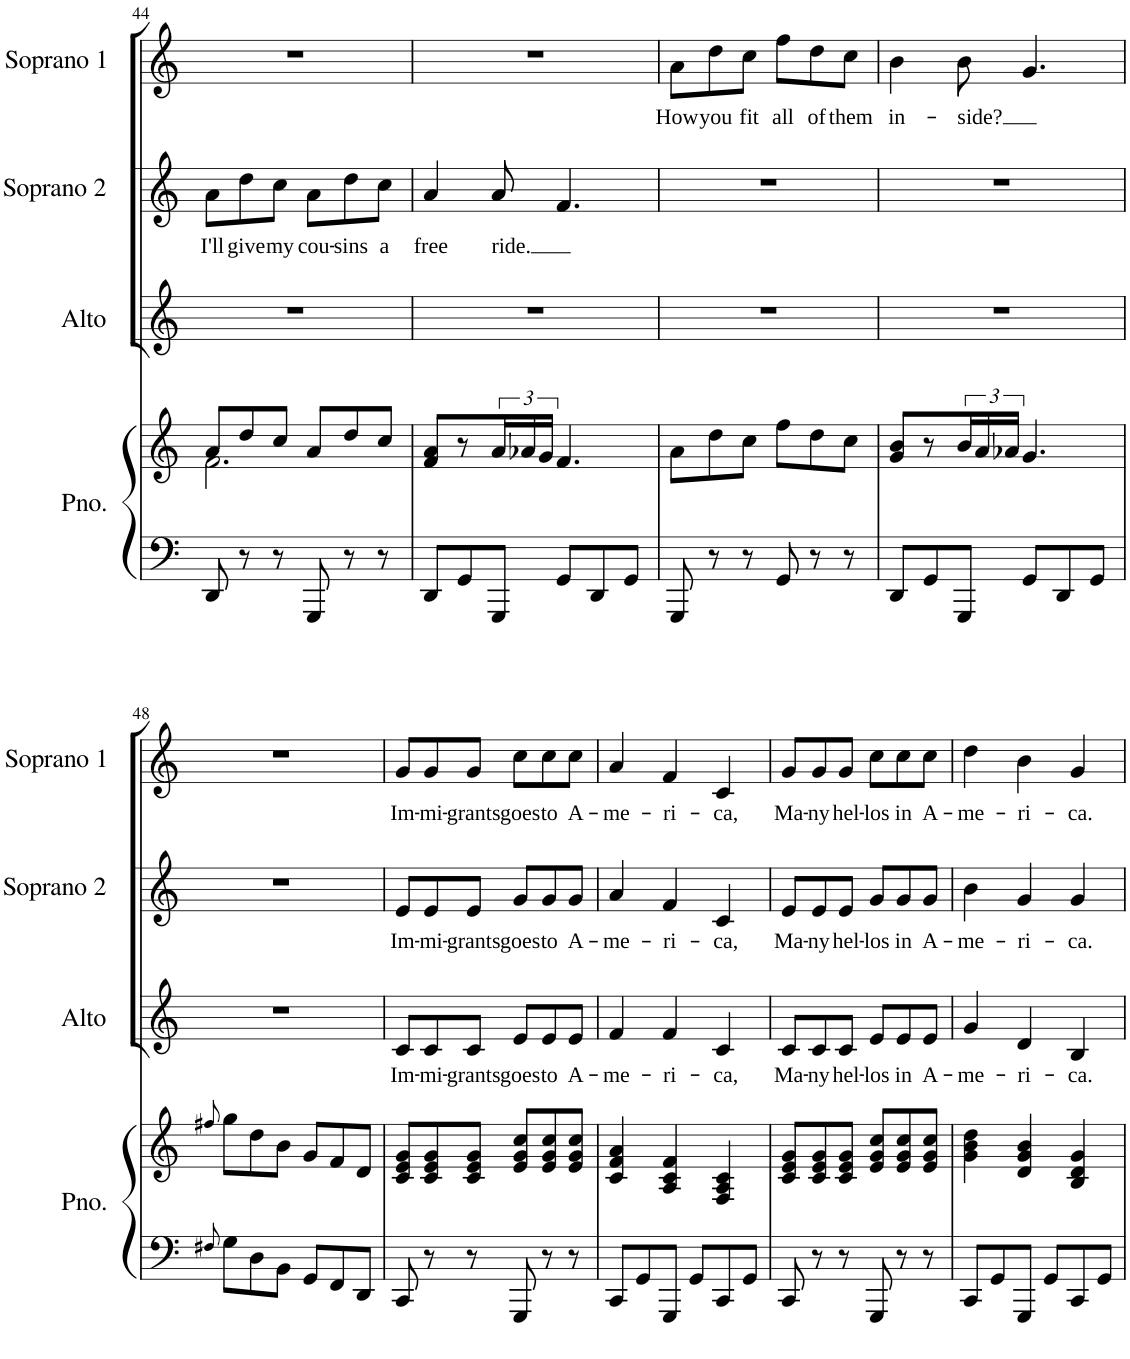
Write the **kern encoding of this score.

**kern	**kern	**kern	**text	**kern	**text	**kern	**text
*part4	*part4	*part3	*part3	*part2	*part2	*part1	*part1
*staff5	*staff4	*staff3	*staff3	*staff2	*staff2	*staff1	*staff1
*I"Piano	*	*I"Alto	*	*I"Soprano 2	*	*I"Soprano 1	*
*I'Pno.	*	*I'Alto	*	*I'Soprano 2	*	*I'Soprano 1	*
!!LO:PB:g=z
*clefF4	*clefG2	*clefG2	*	*clefG2	*	*clefG2	*
*k[]	*k[]	*k[]	*	*k[]	*	*k[]	*
*M6/8	*M6/8	*M6/8	*	*M6/8	*	*M6/8	*
=44	=44	=44	=44	=44	=44	=44	=44
*	*^	*	*	*	*	*	*
!	!	!	!	!	!	!LO:LY:b	!	!
8DD/	8a/L	2.f\	2.r	.	8a\L	I'll	2.r	.
!	!	!	!	!	!	!LO:LY:b	!	!
8r	8dd/	.	.	.	8dd\	give	.	.
!	!	!	!	!	!	!LO:LY:b	!	!
8r	8cc/J	.	.	.	8cc\J	my	.	.
!	!	!	!	!	!	!LO:LY:b	!	!
8GGG/	8a/L	.	.	.	8a\L	cou-	.	.
!	!	!	!	!	!	!LO:LY:b	!	!
8r	8dd/	.	.	.	8dd\	-sins	.	.
!	!	!	!	!	!	!LO:LY:b	!	!
8r	8cc/J	.	.	.	8cc\J	a	.	.
*	*v	*v	*	*	*	*	*	*
=45	=45	=45	=45	=45	=45	=45	=45
!	!	!	!	!	!LO:LY:b	!	!
8DD/L	8f/ 8a/L	2.r	.	4a/	free	2.r	.
8GG/	8r	.	.	.	.	.	.
!	!	!	!	!	!LO:LY:b	!	!
8GGG/J	24a/L	.	.	8a/	ride.	.	.
.	24a-X/	.	.	.	.	.	.
.	24g/JJ	.	.	.	.	.	.
8GG/L	4.f/	.	.	4.f/	.	.	.
8DD/	.	.	.	.	.	.	.
8GG/J	.	.	.	.	.	.	.
=46	=46	=46	=46	=46	=46	=46	=46
!	!	!	!	!	!	!	!LO:LY:b
8GGG/	8a\L	2.r	.	2.r	.	8a\L	How
!	!	!	!	!	!	!	!LO:LY:b
8r	8dd\	.	.	.	.	8dd\	you
!	!	!	!	!	!	!	!LO:LY:b
8r	8cc\J	.	.	.	.	8cc\J	fit
!	!	!	!	!	!	!	!LO:LY:b
8GG/	8ff\L	.	.	.	.	8ff\L	all
!	!	!	!	!	!	!	!LO:LY:b
8r	8dd\	.	.	.	.	8dd\	of
!	!	!	!	!	!	!	!LO:LY:b
8r	8cc\J	.	.	.	.	8cc\J	them
=47	=47	=47	=47	=47	=47	=47	=47
!	!	!	!	!	!	!	!LO:LY:b
8DD/L	8g/ 8b/L	2.r	.	2.r	.	4b\	in-
8GG/	8r	.	.	.	.	.	.
!	!	!	!	!	!	!	!LO:LY:b
8GGG/J	24b/L	.	.	.	.	8b\	-side?
.	24a/	.	.	.	.	.	.
.	24a-X/JJ	.	.	.	.	.	.
8GG/L	4.g/	.	.	.	.	4.g/	.
8DD/	.	.	.	.	.	.	.
8GG/J	.	.	.	.	.	.	.
!!LO:LB:g=z
=48	=48	=48	=48	=48	=48	=48	=48
8qF#X/	8qff#X/	.	.	.	.	.	.
8G\L	8gg\L	2.r	.	2.r	.	2.r	.
8D\	8dd\	.	.	.	.	.	.
8BB\J	8b\J	.	.	.	.	.	.
8GG/L	8g/L	.	.	.	.	.	.
8FF/	8f/	.	.	.	.	.	.
8DD/J	8d/J	.	.	.	.	.	.
=49	=49	=49	=49	=49	=49	=49	=49
!	!	!	!LO:LY:b	!	!LO:LY:b	!	!LO:LY:b
8CC/	8c/ 8e/ 8g/L	8c/L	Im-	8e/L	Im-	8g/L	Im-
!	!	!	!LO:LY:b	!	!LO:LY:b	!	!LO:LY:b
8r	8c/ 8e/ 8g/	8c/	-mi-	8e/	-mi-	8g/	-mi-
!	!	!	!LO:LY:b	!	!LO:LY:b	!	!LO:LY:b
8r	8c/ 8e/ 8g/J	8c/J	-grants	8e/J	-grants	8g/J	-grants
!	!	!	!LO:LY:b	!	!LO:LY:b	!	!LO:LY:b
8GGG/	8e/ 8g/ 8cc/L	8e/L	goes	8g/L	goes	8cc\L	goes
!	!	!	!LO:LY:b	!	!LO:LY:b	!	!LO:LY:b
8r	8e/ 8g/ 8cc/	8e/	to	8g/	to	8cc\	to
!	!	!	!LO:LY:b	!	!LO:LY:b	!	!LO:LY:b
8r	8e/ 8g/ 8cc/J	8e/J	A-	8g/J	A-	8cc\J	A-
=50	=50	=50	=50	=50	=50	=50	=50
!	!	!	!LO:LY:b	!	!LO:LY:b	!	!LO:LY:b
8CC/L	4c/ 4f/ 4a/	4f/	-me-	4a/	-me-	4a/	-me-
8GG/	.	.	.	.	.	.	.
!	!	!	!LO:LY:b	!	!LO:LY:b	!	!LO:LY:b
8GGG/J	4A/ 4c/ 4f/	4f/	-ri-	4f/	-ri-	4f/	-ri-
8GG/L	.	.	.	.	.	.	.
!	!	!	!LO:LY:b	!	!LO:LY:b	!	!LO:LY:b
8CC/	4F/ 4A/ 4c/	4c/	-ca,	4c/	-ca,	4c/	-ca,
8GG/J	.	.	.	.	.	.	.
=51	=51	=51	=51	=51	=51	=51	=51
!	!	!	!LO:LY:b	!	!LO:LY:b	!	!LO:LY:b
8CC/	8c/ 8e/ 8g/L	8c/L	Ma-	8e/L	Ma-	8g/L	Ma-
!	!	!	!LO:LY:b	!	!LO:LY:b	!	!LO:LY:b
8r	8c/ 8e/ 8g/	8c/	-ny	8e/	-ny	8g/	-ny
!	!	!	!LO:LY:b	!	!LO:LY:b	!	!LO:LY:b
8r	8c/ 8e/ 8g/J	8c/J	hel-	8e/J	hel-	8g/J	hel-
!	!	!	!LO:LY:b	!	!LO:LY:b	!	!LO:LY:b
8GGG/	8e/ 8g/ 8cc/L	8e/L	-los	8g/L	-los	8cc\L	-los
!	!	!	!LO:LY:b	!	!LO:LY:b	!	!LO:LY:b
8r	8e/ 8g/ 8cc/	8e/	in	8g/	in	8cc\	in
!	!	!	!LO:LY:b	!	!LO:LY:b	!	!LO:LY:b
8r	8e/ 8g/ 8cc/J	8e/J	A-	8g/J	A-	8cc\J	A-
=52	=52	=52	=52	=52	=52	=52	=52
!	!	!	!LO:LY:b	!	!LO:LY:b	!	!LO:LY:b
8CC/L	4g\ 4b\ 4dd\	4g/	-me-	4b\	-me-	4dd\	-me-
8GG/	.	.	.	.	.	.	.
!	!	!	!LO:LY:b	!	!LO:LY:b	!	!LO:LY:b
8GGG/J	4d/ 4g/ 4b/	4d/	-ri-	4g/	-ri-	4b\	-ri-
8GG/L	.	.	.	.	.	.	.
!	!	!	!LO:LY:b	!	!LO:LY:b	!	!LO:LY:b
8CC/	4B/ 4d/ 4g/	4B/	-ca.	4g/	-ca.	4g/	-ca.
8GG/J	.	.	.	.	.	.	.
=	=	=	=	=	=	=	=
*-	*-	*-	*-	*-	*-	*-	*-
